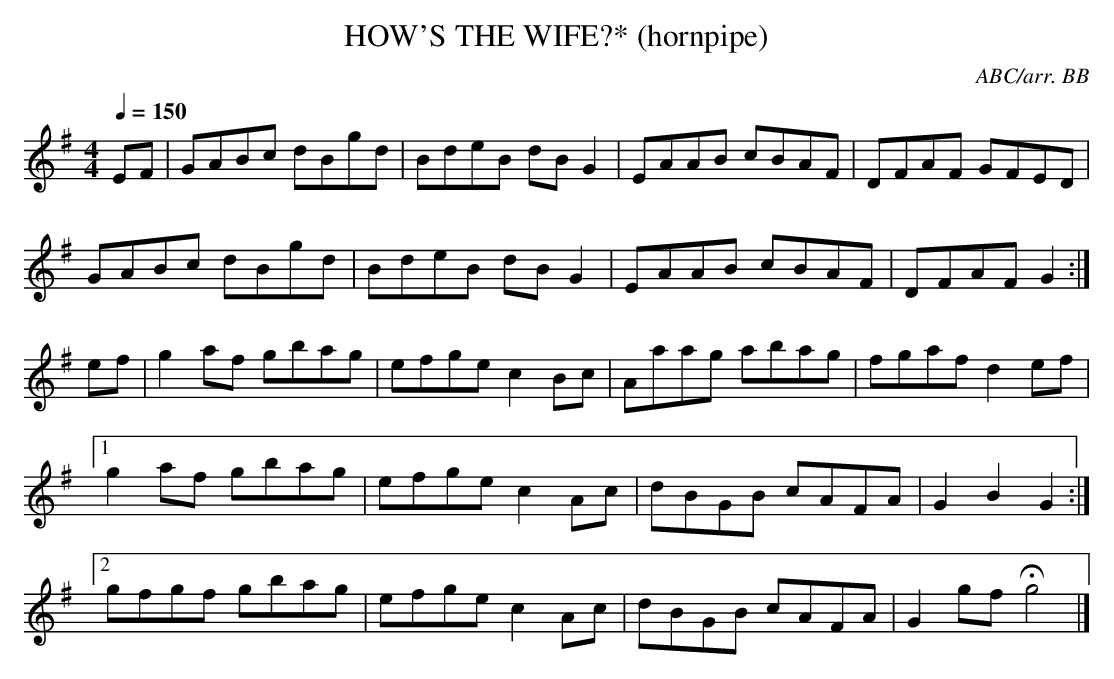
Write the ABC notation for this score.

X:1
T:HOW'S THE WIFE?* (hornpipe)
C:ABC/arr. BB
Q:1/4=150
L:1/8
M:4/4
K:G
EF|GABc dBgd|BdeB dBG2|EAAB cBAF|DFAF GFED|
GABc dBgd|BdeB dB G2|EAAB cBAF|DFAF G2:|
ef|g2af gbag|efge c2 Bc|Aaag abag|fgaf d2 ef|
[1 g2af gbag|efge c2 Ac|dBGB cAFA|G2 B2 G2:|
[2 gfgf gbag|efge c2 Ac|dBGB cAFA|G2 gf Hg4|]
